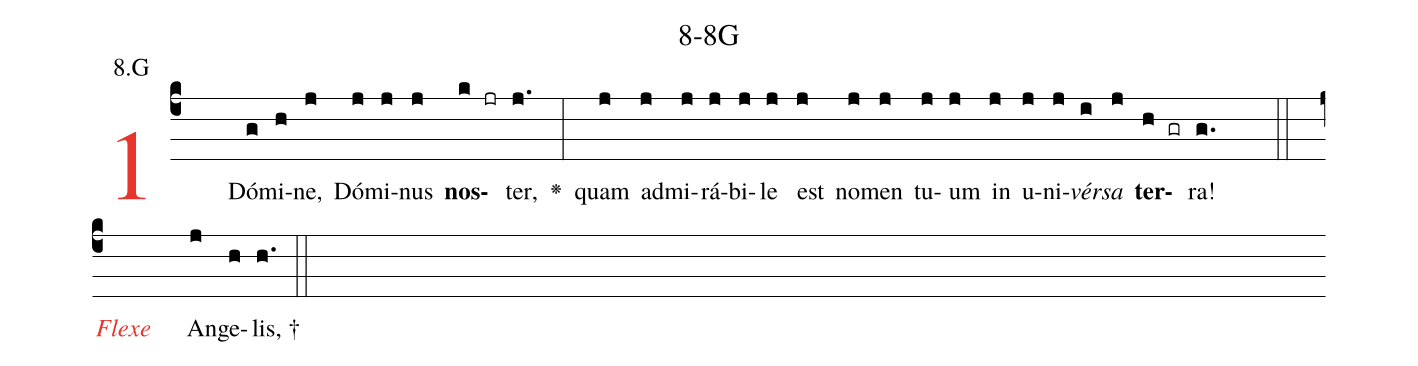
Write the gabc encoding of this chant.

name: 8-8G;
annotation: 8.G;
%%
(c4)<c>1</c>(  ) Dó(g)mi(h)ne,(j) Dó(j)mi(j)nus(j) <b>nos</b>(k jr)ter,(j.) <v>\greheightstar</v>(:) quam(j) ad(j)mi(j)rá(j)bi(j)le(j) est(j) no(j)men(j) tu(j)um(j) in(j) u(j)ni(j)<i>vér</i>(i)<i>sa</i>(j) <b>ter</b>(h gr)ra!(g.) (   ::)
<i><c>Flexe</c></i>(   )  An(j)ge(h)lis, †(h.::)
